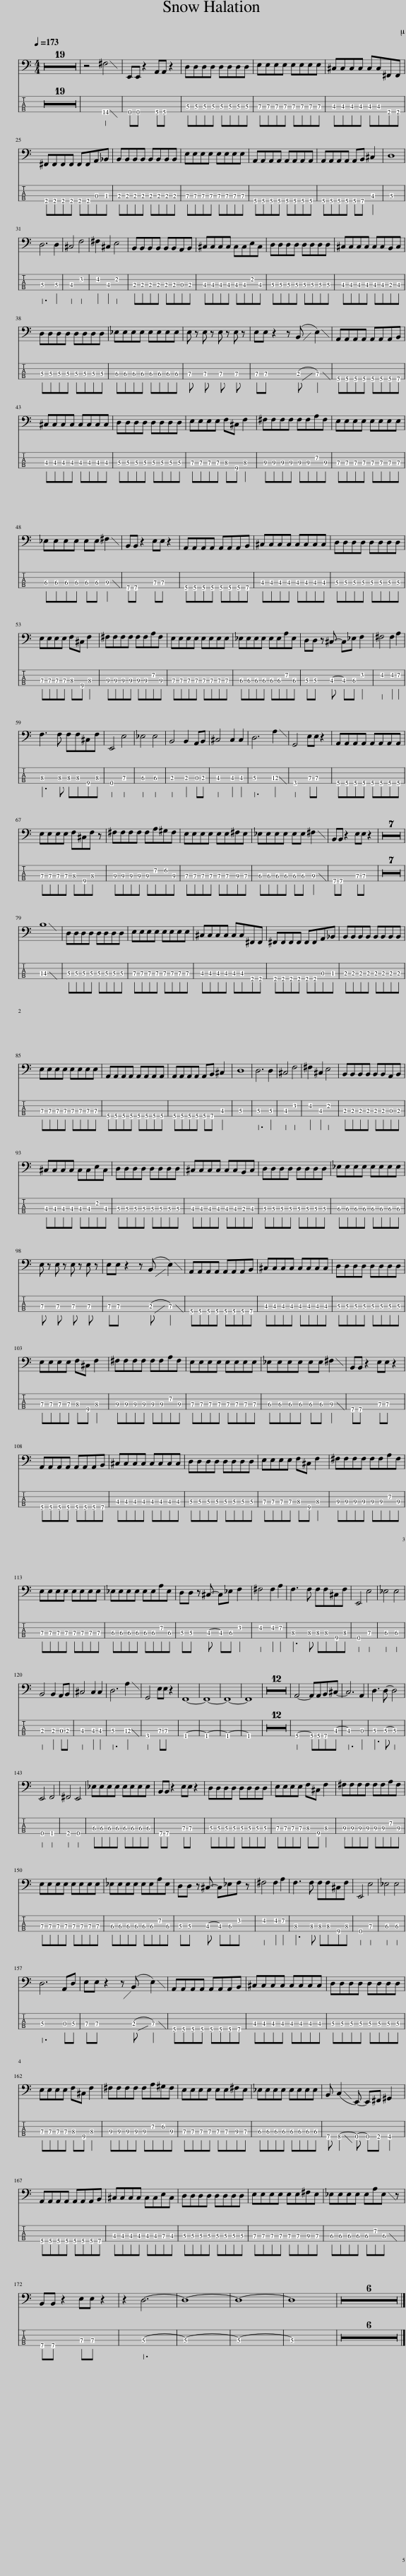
X:1
%%score { 1 | 2 }
L:1/8
Q:1/4=173
M:4/4
I:linebreak $
K:C
V:1 bass transpose=-12
V:2 tab transpose=-12 stafflines=4 strings="E2,A2,D3,G3 "
V:1
 z8 | z8 | z8 | z8 | z8 | %5
 z8 | z8 | z8 | z8 | z8 | %10
 z8 | z8 | z8 | z8 | z8 | %15
 z8 | z8 | z8 | z8 | z4 ^F,4 | %20
 E,,E,, z2 A,,A,, z2 | D,D,D,D, D,D,D,D, | E,E,E,E, E,E,E,E, | ^C,C,C,C, C,C,^F,,F,, |$ ^F,,F,,F,,F,, F,,F,,A,,_B,, | %25
 B,,B,,B,,B,, B,,B,,B,,B,, | E,E,E,E, E,E,E,E, | A,,A,,A,,A,, A,,A,,A,,A,, | A,,A,,A,,A,, A,,B,, ^C,2 | D,8 |$ %30
 D,6 D,2 | ^C,4 F,4 | ^F,2 ^C,2 E,4 | B,,B,,B,,B,, B,,B,,A,,B,, | ^C,C,C,C, C,C,E,C, | %35
 D,D,D,D, D,D,D,D, | ^C,C,C,C, C,C,B,,C, |$ D,D,D,D, D,D,D,D, | _E,E,E,E, E,E,E,E, | E, z E, z E, z E, z | %40
 E,E, z2 z (!slide!B,, E,2) | A,,A,,A,,A,, A,,A,,A,,B,, |$ ^C,C,C,C, C,C,C,C, | D,D,D,D, D,D,D,D, | E,E,E,E, F,^C, F,2 | %45
 ^F,F,F,F, F,F,A,F, | E,E,E,E, E,E,E,E, |$ _E,E,E,E, E,E, ^F,2 | B,,B,, z2 E,E, z2 | A,,A,,A,,A,, A,,A,,A,,B,, | %50
 ^C,C,C,C, C,C,C,C, | D,D,D,D, D,D,D,D, |$ E,E,E,E, F,^C, F,2 | ^F,F,F,F, F,F,A,F, | E,E,E,E, E,E,E,E, | %55
 _E,E,E,E, E,E,A,E, | D,D, z ^C,- C,_E, F,2 | ^F,4 F,2 A,2 |$ F,3 F, F,F,^C,F, | E,,4 E,4 | %60
 _E,4 E,4 | B,,4 B,,2 A,,B,, | ^C,4 C,2 C,2 | D,6 A,2 | G,,4 E,E, z2 | %65
 A,,A,,A,,A,, A,,A,,A,,A,, |$ E,E,E,E, F,^C,F, z | ^F,F,F,F, F,A,^G,F, | E,E,E,E, E,E,^F,E, | _E,E,E,E, E,E, ^F,2 | %70
 B,,B,, z2 E,E, z2 | z8 | z8 | z8 | z8 | %75
 z8 | z8 | z8 |$ B,8 | D,D,D,D, D,D,D,D, | %80
 E,E,E,E, E,E,E,E, | ^C,C,C,C, C,C,^F,,F,, | ^F,,F,,F,,F,, F,,F,,A,,_B,, | B,,B,,B,,B,, B,,B,,B,,B,, |$ E,E,E,E, E,E,E,E, | %85
 A,,A,,A,,A,, A,,A,,A,,A,, | A,,A,,A,,A,, A,,B,, ^C,2 | D,8 | D,6 D,2 | ^C,4 F,4 | %90
 ^F,2 ^C,2 E,4 | B,,B,,B,,B,, B,,B,,A,,B,, |$ ^C,C,C,C, C,C,E,C, | D,D,D,D, D,D,D,D, | ^C,C,C,C, C,C,B,,C, | %95
 D,D,D,D, D,D,D,D, | _E,E,E,E, E,E,E,E, |$ E, z E, z E, z E, z | E,E, z2 z (!slide!B,, E,2) | A,,A,,A,,A,, A,,A,,A,,B,, | %100
 ^C,C,C,C, C,C,C,C, | D,D,D,D, D,D,D,D, |$ E,E,E,E, F,^C, F,2 | ^F,F,F,F, F,F,A,F, | E,E,E,E, E,E,E,E, | %105
 _E,E,E,E, E,E, ^F,2 | B,,B,, z2 E,E, z2 |$ A,,A,,A,,A,, A,,A,,A,,B,, | ^C,C,C,C, C,C,C,C, | D,D,D,D, D,D,D,D, | %110
 E,E,E,E, F,^C, F,2 | ^F,F,F,F, F,F,A,F, |$ E,E,E,E, E,E,E,E, | _E,E,E,E, E,E,A,E, | D,D, z ^C,- C,_E, F,2 | %115
 ^F,4 F,2 A,2 | F,3 F, F,F,^C,F, | E,,4 E,4 | _E,4 E,4 |$ B,,4 B,,2 A,,B,, | %120
 ^C,4 C,2 C,2 | D,6 A,2 | G,,4 E,E, z2 | F,,8- | F,,8- | %125
 F,,8- | F,,8 | z8 | z8 | z8 | %130
 z8 | z8 | z8 | z8 | z8 | %135
 z8 | z8 | z8 | z8 | A,,4- A,,A,,B,,^C,- | %140
 C,6 A,,2 | D,3 D,- D,4 |$ E,,4 F,,4 | ^F,,4 E,,4 | _E,E,E,E, E,E,E,E, | %145
 B,,B,, z2 E,E, z2 | D,D,D,D, D,D,D,D, | E,E,E,E, F,^C, F,2 | ^F,F,F,F, F,F,A,F, |$ E,E,E,E, E,E,E,E, | %150
 _E,E,E,E, E,E,A,E, | D,D, z ^C,- C,_E,F, z | ^F,4 F,2 A,2 | F,3 F, F,F,^C,F, | E,,4 E,4 | %155
 _E,4 E,4 |$ D,6 A,,D, | E,E, z2 z (!slide!B,, E,2) | A,,A,,A,,A,, A,,A,,A,,B,, | ^C,C,C,C, C,C,C,C, | %160
 D,D,D,D, D,D,D,D, |$ E,E,E,E, F,^C, F,2 | ^F,F,F,F, F,A,^G,F, | E,E,E,E, E,E,^F,E, | _E,E,E,E, E,E,E,E, | %165
 B,, C,2- E,,- E,,^F,, ^G,,2 |$ A,,A,,A,,A,, A,,A,,A,,B,, | ^C,C,C,C, C,C,E,C, | D,D,D,D, D,D,D,D, | E,E,E,E, E,E,^F,E, | %170
 _E,E,E,E, E,A,E, z |$ B,,B,, z2 E,E, z2 | z2 D,6- | D,8- | D,8- | %175
 D,8 | z8 | z8 | z8 | z8 | %180
 z8 | z8 |] %182
V:2
 x8 | x8 | x8 | x8 | x8 | %5
 x8 | x8 | x8 | x8 | x8 | %10
 x8 | x8 | x8 | x8 | x8 | %15
 x8 | x8 | x8 | x8 | x4 !4!^F,,4 | %20
 !4!E,,,!4!E,,, x2 !4!A,,,!4!A,,, x2 | !3!D,,!3!D,,!3!D,,!3!D,, !3!D,,!3!D,,!3!D,,!3!D,, | !3!E,,!3!E,,!3!E,,!3!E,, !3!E,,!3!E,,!3!E,,!3!E,, | !3!^C,,!3!C,,!3!C,,!3!C,, !3!C,,!3!C,,!4!^F,,,!4!F,,, |$ !4!^F,,,!4!F,,,!4!F,,,!4!F,,, !4!F,,,!4!F,,,!3!A,,,!3!_B,,, | %25
 !3!B,,,!3!B,,,!3!B,,,!3!B,,, !3!B,,,!3!B,,,!3!B,,,!3!B,,, | !3!E,,!3!E,,!3!E,,!3!E,, !3!E,,!3!E,,!3!E,,!3!E,, | !4!A,,,!4!A,,,!4!A,,,!4!A,,, !4!A,,,!4!A,,,!4!A,,,!4!A,,, | !4!A,,,!4!A,,,!4!A,,,!4!A,,, !4!A,,,!4!B,,, !3!^C,,2 | !3!D,,8 |$ %30
 !3!D,,6 !3!D,,2 | !3!^C,,4 !2!F,,4 | !2!^F,,2 !3!^C,,2 !2!E,,4 | !3!B,,,!3!B,,,!3!B,,,!3!B,,, !3!B,,,!3!B,,,!3!A,,,!3!B,,, | !3!^C,,!3!C,,!3!C,,!3!C,, !3!C,,!3!C,,!2!E,,!3!C,, | %35
 !3!D,,!3!D,,!3!D,,!3!D,, !3!D,,!3!D,,!3!D,,!3!D,, | !3!^C,,!3!C,,!3!C,,!3!C,, !3!C,,!3!C,,!3!B,,,!3!C,, |$ !3!D,,!3!D,,!3!D,,!3!D,, !3!D,,!3!D,,!3!D,,!3!D,, | !3!_E,,!3!E,,!3!E,,!3!E,, !3!E,,!3!E,,!3!E,,!3!E,, | !3!E,, x !3!E,, x !3!E,, x !3!E,, x | %40
 !3!E,,!3!E,, x2 x (!slide!!3!B,,, !3!E,,2) | !4!A,,,!4!A,,,!4!A,,,!4!A,,, !4!A,,,!4!A,,,!4!A,,,!4!B,,, |$ !3!^C,,!3!C,,!3!C,,!3!C,, !3!C,,!3!C,,!3!C,,!3!C,, | !3!D,,!3!D,,!3!D,,!3!D,, !3!D,,!3!D,,!3!D,,!3!D,, | !3!E,,!3!E,,!3!E,,!3!E,, !3!F,,!4!^C,, !3!F,,2 | %45
 !3!^F,,!3!F,,!3!F,,!3!F,, !3!F,,!3!F,,!2!A,,!3!F,, | !3!E,,!3!E,,!3!E,,!3!E,, !3!E,,!3!E,,!3!E,,!3!E,, |$ !3!_E,,!3!E,,!3!E,,!3!E,, !3!E,,!3!E,, !3!^F,,2 | !4!B,,,!4!B,,, x2 !3!E,,!3!E,, x2 | !4!A,,,!4!A,,,!4!A,,,!4!A,,, !4!A,,,!4!A,,,!4!A,,,!4!B,,, | %50
 !3!^C,,!3!C,,!3!C,,!3!C,, !3!C,,!3!C,,!3!C,,!3!C,, | !3!D,,!3!D,,!3!D,,!3!D,, !3!D,,!3!D,,!3!D,,!3!D,, |$ !3!E,,!3!E,,!3!E,,!3!E,, !3!F,,!4!^C,, !3!F,,2 | !3!^F,,!3!F,,!3!F,,!3!F,, !3!F,,!3!F,,!2!A,,!3!F,, | !3!E,,!3!E,,!3!E,,!3!E,, !3!E,,!3!E,,!3!E,,!3!E,, | %55
 !3!_E,,!3!E,,!3!E,,!3!E,, !3!E,,!3!E,,!2!A,,!3!E,, | !3!D,,!3!D,, x !3!^C,,- !3!C,,!3!_E,, !2!F,,2 | !2!^F,,4 !2!F,,2 !2!A,,2 |$ !3!F,,3 !3!F,, !3!F,,!3!F,,!4!^C,,!3!F,, | !4!E,,,4 !3!E,,4 | %60
 !3!_E,,4 !3!E,,4 | !3!B,,,4 !3!B,,,2 !3!A,,,!3!B,,, | !3!^C,,4 !3!C,,2 !3!C,,2 | !3!D,,6 !3!A,,2 | !4!G,,,4 !3!E,,!3!E,, x2 | %65
 !4!A,,,!4!A,,,!4!A,,,!4!A,,, !4!A,,,!4!A,,,!4!A,,,!4!A,,, |$ !3!E,,!3!E,,!3!E,,!3!E,, !3!F,,!4!^C,,!3!F,, x | !3!^F,,!3!F,,!3!F,,!3!F,, !3!F,,!2!A,,!2!^G,,!3!F,, | !3!E,,!3!E,,!3!E,,!3!E,, !3!E,,!3!E,,!3!^F,,!3!E,, | !3!_E,,!3!E,,!3!E,,!3!E,, !3!E,,!3!E,, !3!^F,,2 | %70
 !4!B,,,!4!B,,, x2 !3!E,,!3!E,, x2 | x8 | x8 | x8 | x8 | %75
 x8 | x8 | x8 |$ !3!B,,8 | !3!D,,!3!D,,!3!D,,!3!D,, !3!D,,!3!D,,!3!D,,!3!D,, | %80
 !3!E,,!3!E,,!3!E,,!3!E,, !3!E,,!3!E,,!3!E,,!3!E,, | !3!^C,,!3!C,,!3!C,,!3!C,, !3!C,,!3!C,,!4!^F,,,!4!F,,, | !4!^F,,,!4!F,,,!4!F,,,!4!F,,, !4!F,,,!4!F,,,!3!A,,,!3!_B,,, | !3!B,,,!3!B,,,!3!B,,,!3!B,,, !3!B,,,!3!B,,,!3!B,,,!3!B,,, |$ !3!E,,!3!E,,!3!E,,!3!E,, !3!E,,!3!E,,!3!E,,!3!E,, | %85
 !4!A,,,!4!A,,,!4!A,,,!4!A,,, !4!A,,,!4!A,,,!4!A,,,!4!A,,, | !4!A,,,!4!A,,,!4!A,,,!4!A,,, !4!A,,,!4!B,,, !3!^C,,2 | !3!D,,8 | !3!D,,6 !3!D,,2 | !3!^C,,4 !2!F,,4 | %90
 !2!^F,,2 !3!^C,,2 !2!E,,4 | !3!B,,,!3!B,,,!3!B,,,!3!B,,, !3!B,,,!3!B,,,!3!A,,,!3!B,,, |$ !3!^C,,!3!C,,!3!C,,!3!C,, !3!C,,!3!C,,!2!E,,!3!C,, | !3!D,,!3!D,,!3!D,,!3!D,, !3!D,,!3!D,,!3!D,,!3!D,, | !3!^C,,!3!C,,!3!C,,!3!C,, !3!C,,!3!C,,!3!B,,,!3!C,, | %95
 !3!D,,!3!D,,!3!D,,!3!D,, !3!D,,!3!D,,!3!D,,!3!D,, | !3!_E,,!3!E,,!3!E,,!3!E,, !3!E,,!3!E,,!3!E,,!3!E,, |$ !3!E,, x !3!E,, x !3!E,, x !3!E,, x | !3!E,,!3!E,, x2 x (!slide!!3!B,,, !3!E,,2) | !4!A,,,!4!A,,,!4!A,,,!4!A,,, !4!A,,,!4!A,,,!4!A,,,!4!B,,, | %100
 !3!^C,,!3!C,,!3!C,,!3!C,, !3!C,,!3!C,,!3!C,,!3!C,, | !3!D,,!3!D,,!3!D,,!3!D,, !3!D,,!3!D,,!3!D,,!3!D,, |$ !3!E,,!3!E,,!3!E,,!3!E,, !3!F,,!4!^C,, !3!F,,2 | !3!^F,,!3!F,,!3!F,,!3!F,, !3!F,,!3!F,,!2!A,,!3!F,, | !3!E,,!3!E,,!3!E,,!3!E,, !3!E,,!3!E,,!3!E,,!3!E,, | %105
 !3!_E,,!3!E,,!3!E,,!3!E,, !3!E,,!3!E,, !3!^F,,2 | !4!B,,,!4!B,,, x2 !3!E,,!3!E,, x2 |$ !4!A,,,!4!A,,,!4!A,,,!4!A,,, !4!A,,,!4!A,,,!4!A,,,!4!B,,, | !3!^C,,!3!C,,!3!C,,!3!C,, !3!C,,!3!C,,!3!C,,!3!C,, | !3!D,,!3!D,,!3!D,,!3!D,, !3!D,,!3!D,,!3!D,,!3!D,, | %110
 !3!E,,!3!E,,!3!E,,!3!E,, !3!F,,!4!^C,, !3!F,,2 | !3!^F,,!3!F,,!3!F,,!3!F,, !3!F,,!3!F,,!2!A,,!3!F,, |$ !3!E,,!3!E,,!3!E,,!3!E,, !3!E,,!3!E,,!3!E,,!3!E,, | !3!_E,,!3!E,,!3!E,,!3!E,, !3!E,,!3!E,,!2!A,,!3!E,, | !3!D,,!3!D,, x !3!^C,,- !3!C,,!3!_E,, !2!F,,2 | %115
 !2!^F,,4 !2!F,,2 !2!A,,2 | !3!F,,3 !3!F,, !3!F,,!3!F,,!4!^C,,!3!F,, | !4!E,,,4 !3!E,,4 | !3!_E,,4 !3!E,,4 |$ !3!B,,,4 !3!B,,,2 !3!A,,,!3!B,,, | %120
 !3!^C,,4 !3!C,,2 !3!C,,2 | !3!D,,6 !3!A,,2 | !4!G,,,4 !3!E,,!3!E,, x2 | !4!F,,,8- | !4!F,,,8- | %125
 !4!F,,,8- | !4!F,,,8 | x8 | x8 | x8 | %130
 x8 | x8 | x8 | x8 | x8 | %135
 x8 | x8 | x8 | x8 | !4!A,,,4- !4!A,,,!4!A,,,!4!B,,,!3!^C,,- | %140
 !3!C,,6 !3!A,,,2 | !3!D,,3 !3!D,,- !3!D,,4 |$ !4!E,,,4 !4!F,,,4 | !4!^F,,,4 !4!E,,,4 | !3!_E,,!3!E,,!3!E,,!3!E,, !3!E,,!3!E,,!3!E,,!3!E,, | %145
 !4!B,,,!4!B,,, x2 !3!E,,!3!E,, x2 | !3!D,,!3!D,,!3!D,,!3!D,, !3!D,,!3!D,,!3!D,,!3!D,, | !3!E,,!3!E,,!3!E,,!3!E,, !3!F,,!4!^C,, !3!F,,2 | !3!^F,,!3!F,,!3!F,,!3!F,, !3!F,,!3!F,,!2!A,,!3!F,, |$ !3!E,,!3!E,,!3!E,,!3!E,, !3!E,,!3!E,,!3!E,,!3!E,, | %150
 !3!_E,,!3!E,,!3!E,,!3!E,, !3!E,,!3!E,,!2!A,,!3!E,, | !3!D,,!3!D,, x !3!^C,,- !3!C,,!3!_E,,!2!F,, x | !2!^F,,4 !2!F,,2 !2!A,,2 | !3!F,,3 !3!F,, !3!F,,!3!F,,!4!^C,,!3!F,, | !4!E,,,4 !3!E,,4 | %155
 !3!_E,,4 !3!E,,4 |$ !3!D,,6 !3!A,,,!3!D,, | !3!E,,!3!E,, x2 x (!slide!!3!B,,, !3!E,,2) | !4!A,,,!4!A,,,!4!A,,,!4!A,,, !4!A,,,!4!A,,,!4!A,,,!4!B,,, | !3!^C,,!3!C,,!3!C,,!3!C,, !3!C,,!3!C,,!3!C,,!3!C,, | %160
 !3!D,,!3!D,,!3!D,,!3!D,, !3!D,,!3!D,,!3!D,,!3!D,, |$ !3!E,,!3!E,,!3!E,,!3!E,, !3!F,,!4!^C,, !3!F,,2 | !3!^F,,!3!F,,!3!F,,!3!F,, !3!F,,!2!A,,!2!^G,,!3!F,, | !3!E,,!3!E,,!3!E,,!3!E,, !3!E,,!3!E,,!3!^F,,!3!E,, | !3!_E,,!3!E,,!3!E,,!3!E,, !3!E,,!3!E,,!3!E,,!3!E,, | %165
 !4!B,,, !4!C,,2- !4!E,,,- !4!E,,,!4!^F,,, !4!^G,,,2 |$ !4!A,,,!4!A,,,!4!A,,,!4!A,,, !4!A,,,!4!A,,,!4!A,,,!4!B,,, | !3!^C,,!3!C,,!3!C,,!3!C,, !3!C,,!3!C,,!3!E,,!3!C,, | !3!D,,!3!D,,!3!D,,!3!D,, !3!D,,!3!D,,!3!D,,!3!D,, | !3!E,,!3!E,,!3!E,,!3!E,, !3!E,,!3!E,,!3!^F,,!3!E,, | %170
 !3!_E,,!3!E,,!3!E,,!3!E,, !3!E,,!2!A,,!3!E,, x |$ !4!B,,,!4!B,,, x2 !3!E,,!3!E,, x2 | x2 !3!D,,6- | !3!D,,8- | !3!D,,8- | %175
 !3!D,,8 | x8 | x8 | x8 | x8 | %180
 x8 | x8 |] %182
